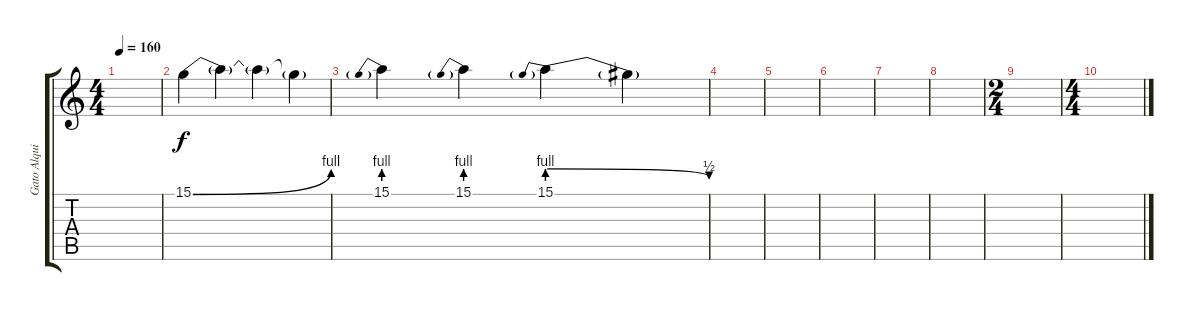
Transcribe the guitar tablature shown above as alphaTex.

\track ("Gato Alquinta (Voz)" "Gato Alqui") {instrument cello}
\staff {score tabs}
\tuning (E4 B3 G3 D3 A2 E2) {hide}
\ts (4 4)
\tempo 160
\clef g2
\ks c
|
15.1{be (bend 0 0 60 4)}.4 15.1{t}.4 15.1{t}.4 15.1{t}.4 |
15.1{be (prebend 0 4 60 4)}.4 15.1{be (prebend 0 4 60 4)}.4 15.1{be (prebendrelease 0 4 60 2)}.4 15.1{t}.4 |
|
|
|
|
|
\ts (2 4)
|
\ts (4 4)
